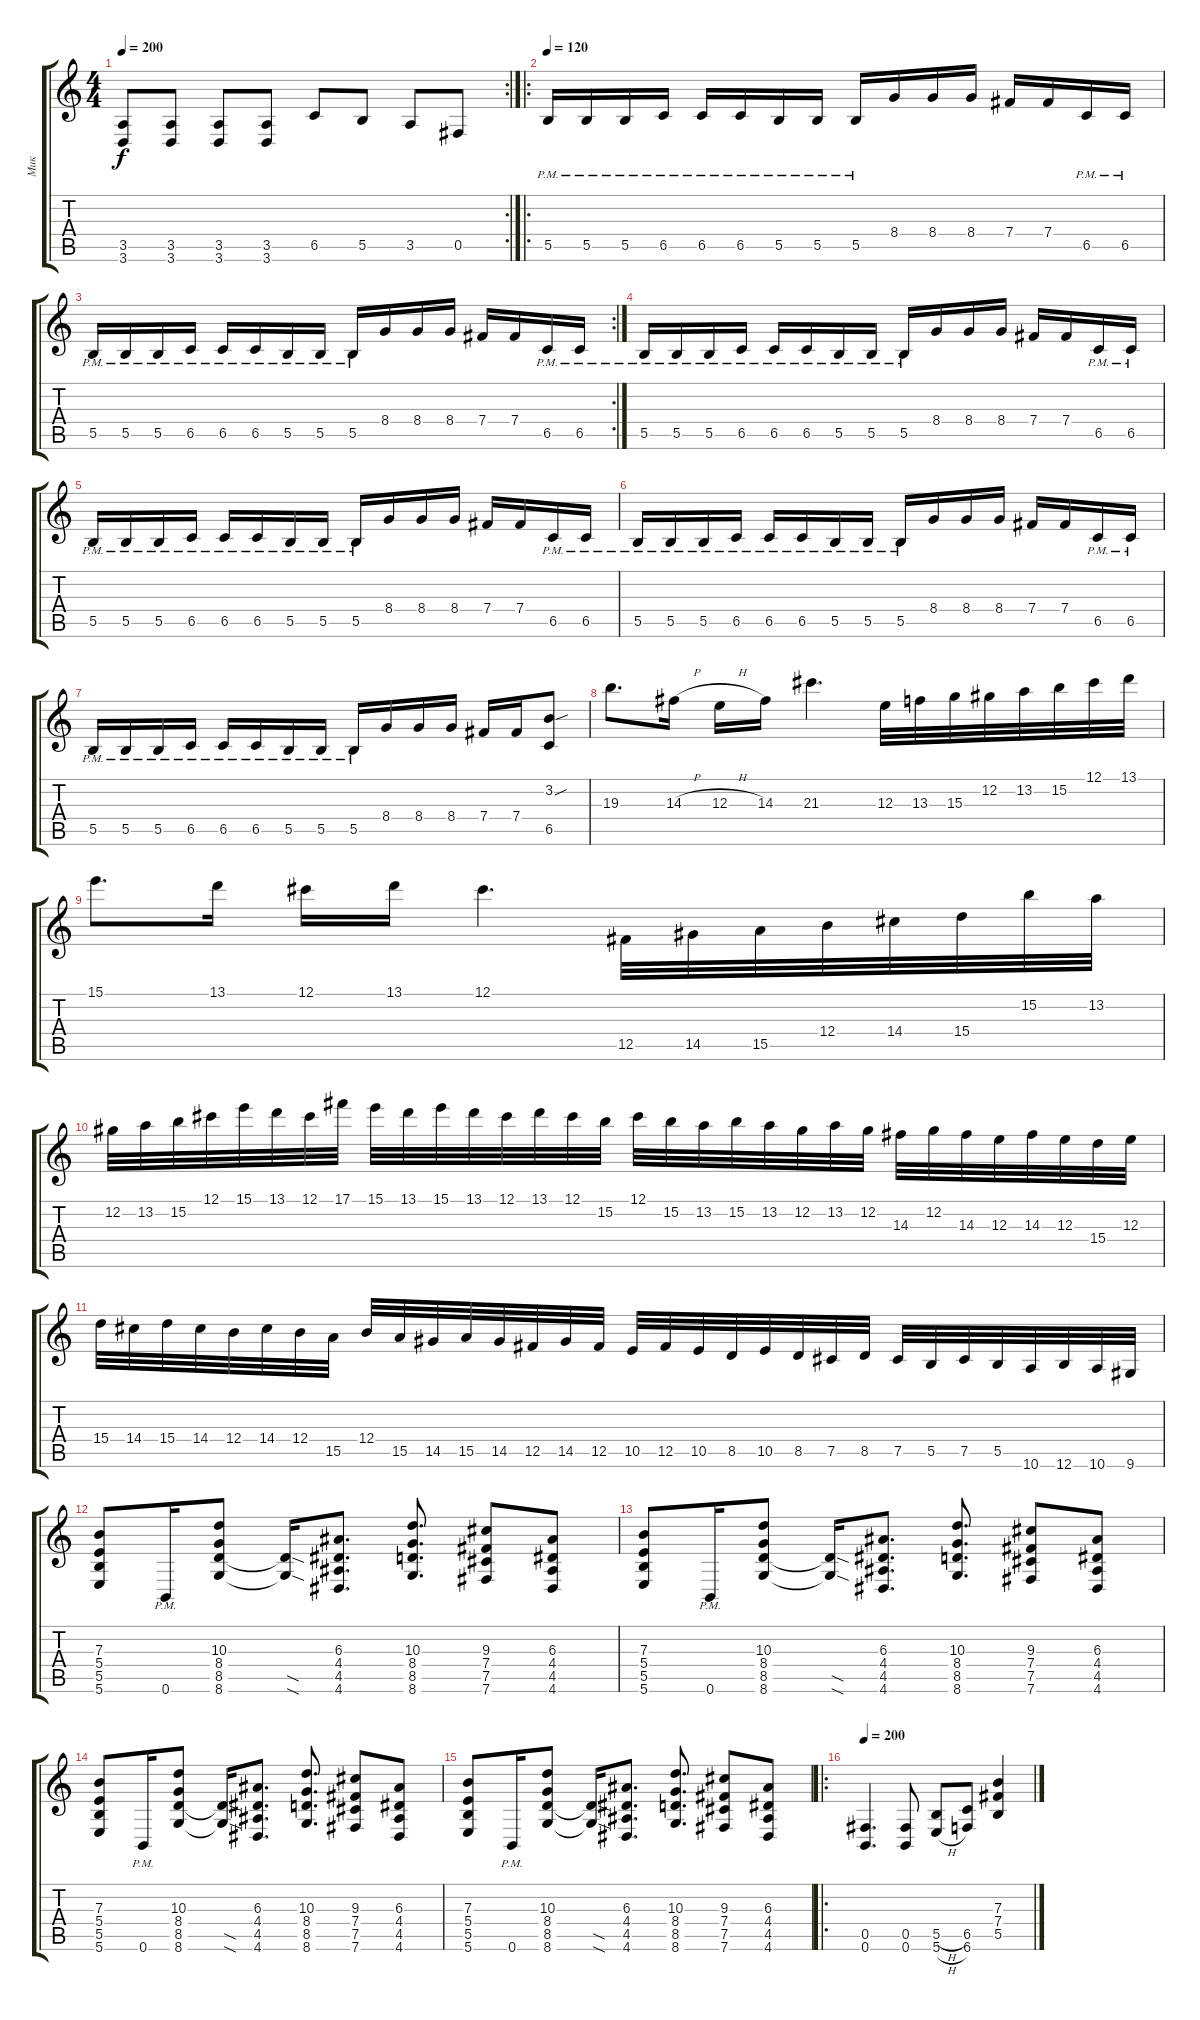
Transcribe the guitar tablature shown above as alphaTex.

\track ("Мик" "Мик") {instrument distortionguitar}
\staff {score tabs}
\tuning (Db4 Ab3 E3 B2 Gb2 B1) {hide}
\rc 2
\ts (4 4)
\tempo 200
\clef g2
\ks c
(3.5{t} 3.6{t}).8{dy f} (3.5 3.6).8 (3.5 3.6).8 (3.5 3.6).8 6.5.8 5.5.8 3.5.8 0.5.8 |
\ro
\tempo 120
5.5{pm}.16 5.5{pm}.16 5.5{pm}.16 6.5{pm}.16 6.5{pm}.16 6.5{pm}.16 5.5{pm}.16 5.5{pm}.16 5.5{pm}.16 8.4.16 8.4.16 8.4.16 7.4.16 7.4.16 6.5{pm}.16 6.5{pm}.16 |
\rc 2
5.5{pm}.16 5.5{pm}.16 5.5{pm}.16 6.5{pm}.16 6.5{pm}.16 6.5{pm}.16 5.5{pm}.16 5.5{pm}.16 5.5{pm}.16 8.4.16 8.4.16 8.4.16 7.4.16 7.4.16 6.5{pm}.16 6.5{pm}.16 |
5.5{pm}.16 5.5{pm}.16 5.5{pm}.16 6.5{pm}.16 6.5{pm}.16 6.5{pm}.16 5.5{pm}.16 5.5{pm}.16 5.5{pm}.16 8.4.16 8.4.16 8.4.16 7.4.16 7.4.16 6.5{pm}.16 6.5{pm}.16 |
5.5{pm}.16 5.5{pm}.16 5.5{pm}.16 6.5{pm}.16 6.5{pm}.16 6.5{pm}.16 5.5{pm}.16 5.5{pm}.16 5.5{pm}.16 8.4.16 8.4.16 8.4.16 7.4.16 7.4.16 6.5{pm}.16 6.5{pm}.16 |
5.5{pm}.16 5.5{pm}.16 5.5{pm}.16 6.5{pm}.16 6.5{pm}.16 6.5{pm}.16 5.5{pm}.16 5.5{pm}.16 5.5{pm}.16 8.4.16 8.4.16 8.4.16 7.4.16 7.4.16 6.5{pm}.16 6.5{pm}.16 |
5.5{pm}.16 5.5{pm}.16 5.5{pm}.16 6.5{pm}.16 6.5{pm}.16 6.5{pm}.16 5.5{pm}.16 5.5{pm}.16 5.5{pm}.16 8.4.16 8.4.16 8.4.16 7.4.16 7.4.16 (3.2{sou} 6.5).8 |
19.3.8{d} 14.3{h}.16 12.3{h}.16 14.3.16 21.3.4{d} 12.3.32 13.3.32 15.3.32 12.2.32 13.2.32 15.2.32 12.1.32 13.1.32 |
15.1.8{d} 13.1.16 12.1.16 13.1.16 12.1.4{d} 12.5.32 14.5.32 15.5.32 12.4.32 14.4.32 15.4.32 15.2.32 13.2.32 |
12.2.32 13.2.32 15.2.32 12.1.32 15.1.32 13.1.32 12.1.32 17.1.32 15.1.32 13.1.32 15.1.32 13.1.32 12.1.32 13.1.32 12.1.32 15.2.32 12.1.32 15.2.32 13.2.32 15.2.32 13.2.32 12.2.32 13.2.32 12.2.32 14.3.32 12.2.32 14.3.32 12.3.32 14.3.32 12.3.32 15.4.32 12.3.32 |
15.4.32 14.4.32 15.4.32 14.4.32 12.4.32 14.4.32 12.4.32 15.5.32 12.4.32 15.5.32 14.5.32 15.5.32 14.5.32 12.5.32 14.5.32 12.5.32 10.5.32 12.5.32 10.5.32 8.5.32 10.5.32 8.5.32 7.5.32 8.5.32 7.5.32 5.5.32 7.5.32 5.5.32 10.6.32 12.6.32 10.6.32 9.6.32 |
(7.3 5.4 5.5 5.6).8 0.6{pm}.16 (10.3 8.4 8.5 8.6).8 (8.5{sod t} 8.6{sod t}).16 (6.3 4.4 4.5 4.6).8{d} (10.3 8.4 8.5 8.6).8{d} (9.3 7.4 7.5 7.6).8 (6.3 4.4 4.5 4.6).8 |
(7.3 5.4 5.5 5.6).8 0.6{pm}.16 (10.3 8.4 8.5 8.6).8 (8.5{sod t} 8.6{sod t}).16 (6.3 4.4 4.5 4.6).8{d} (10.3 8.4 8.5 8.6).8{d} (9.3 7.4 7.5 7.6).8 (6.3 4.4 4.5 4.6).8 |
(7.3 5.4 5.5 5.6).8 0.6{pm}.16 (10.3 8.4 8.5 8.6).8 (8.5{sod t} 8.6{sod t}).16 (6.3 4.4 4.5 4.6).8{d} (10.3 8.4 8.5 8.6).8{d} (9.3 7.4 7.5 7.6).8 (6.3 4.4 4.5 4.6).8 |
(7.3 5.4 5.5 5.6).8 0.6{pm}.16 (10.3 8.4 8.5 8.6).8 (8.5{sod t} 8.6{sod t}).16 (6.3 4.4 4.5 4.6).8{d} (10.3 8.4 8.5 8.6).8{d} (9.3 7.4 7.5 7.6).8 (6.3 4.4 4.5 4.6).8 |
\ro
\tempo 200
(0.5 0.6).4{d} (0.5 0.6).8 (5.5{h} 5.6{h}).8 (6.5 6.6).8 (7.3 7.4 5.5).4
